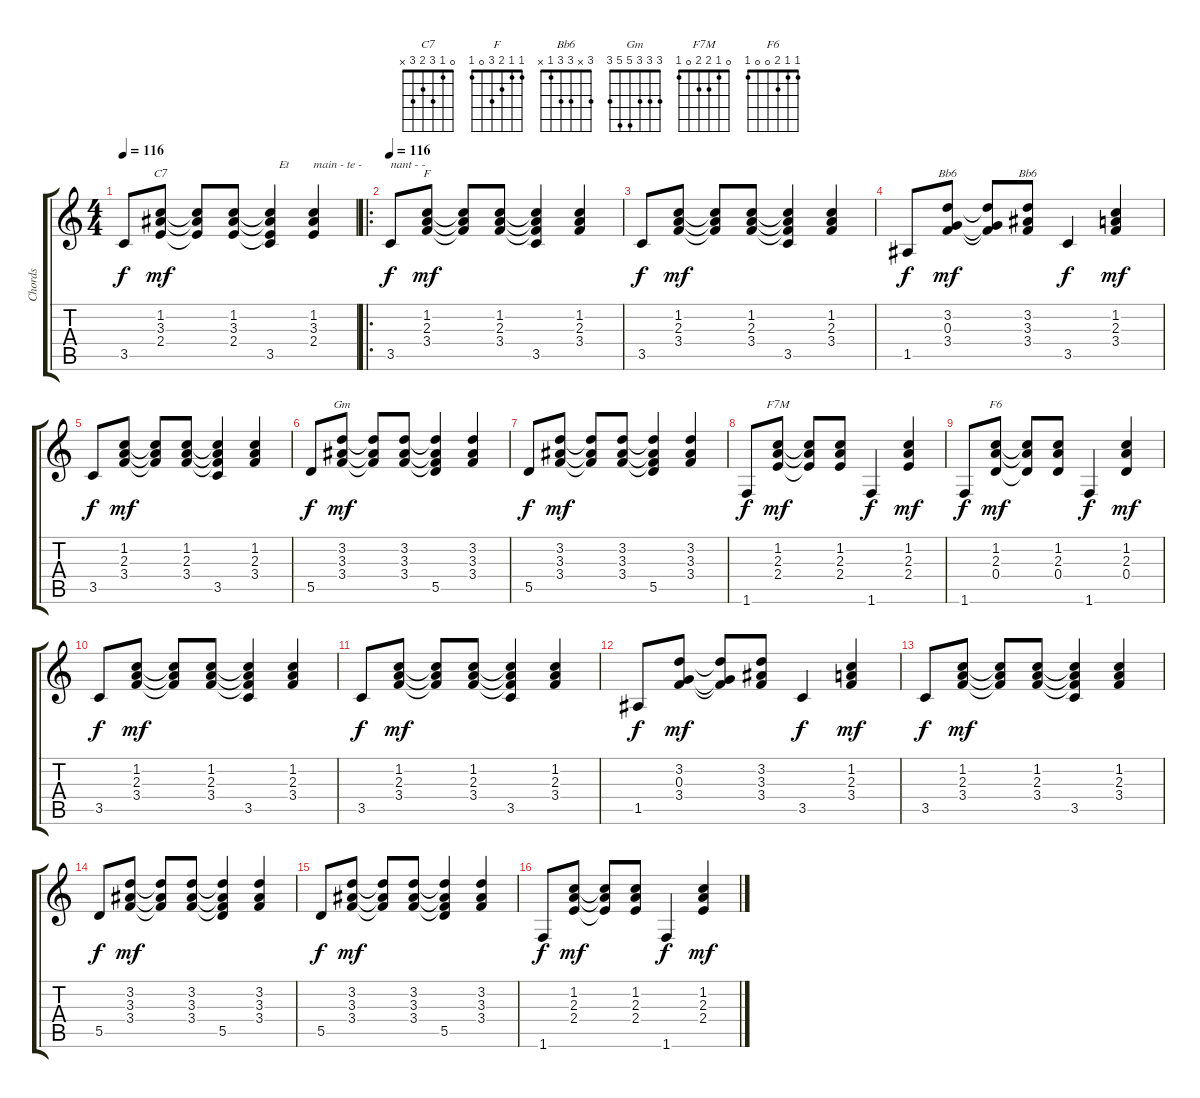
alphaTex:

\track ("Chords" "Chords") {instrument acousticguitarnylon}
\staff {score tabs}
\tuning (E4 B3 G3 D3 A2 E2) {hide}
\chord ("C7" 0 1 3 2 3 x)
\chord ("F" 1 1 2 3 0 1)
\chord ("Bb6" x 3 0 3 1 x)
\chord ("Bb6" 3 x 3 3 1 x)
\chord ("Gm" 3 3 3 5 5 3)
\chord ("F7M" 0 1 2 2 0 1)
\chord ("F6" 1 1 2 0 0 1)
\ts (4 4)
\tempo 116
\clef g2
\ks c
3.5.8{dy f volume 12 balance 4 instrument acousticguitarnylon} (1.2 3.3 2.4).8{ch "C7" dy mf} (1.2{t} 3.3{t} 2.4{t}).8 (1.2 3.3 2.4).8 (1.2{t} 3.3{t} 2.4{t} 3.5).4{txt "   Et"} (1.2 3.3 2.4).4{txt "main - te -"} |
\ro
\tempo 116
3.5.8{txt "nant - -" dy f} (1.2 2.3 3.4).8{ch "F" dy mf} (1.2{t} 2.3{t} 3.4{t}).8 (1.2 2.3 3.4).8 (1.2{t} 2.3{t} 3.4{t} 3.5).4 (1.2 2.3 3.4).4 |
3.5.8{dy f} (1.2 2.3 3.4).8{dy mf} (1.2{t} 2.3{t} 3.4{t}).8 (1.2 2.3 3.4).8 (1.2{t} 2.3{t} 3.4{t} 3.5).4 (1.2 2.3 3.4).4 |
1.5.8{dy f} (3.2 0.3 3.4).8{ch "Bb6" dy mf} (3.2{t} 0.3{t} 3.4{t}).8 (3.2 3.3 3.4).8{ch "Bb6"} 3.5.4{dy f} (1.2 2.3 3.4).4{dy mf} |
3.5.8{dy f} (1.2 2.3 3.4).8{dy mf} (1.2{t} 2.3{t} 3.4{t}).8 (1.2 2.3 3.4).8 (1.2{t} 2.3{t} 3.4{t} 3.5).4 (1.2 2.3 3.4).4 |
5.5.8{dy f} (3.2 3.3 3.4).8{ch "Gm" dy mf} (3.2{t} 3.3{t} 3.4{t}).8 (3.2 3.3 3.4).8 (3.2{t} 3.3{t} 3.4{t} 5.5).4 (3.2 3.3 3.4).4 |
5.5.8{dy f} (3.2 3.3 3.4).8{dy mf} (3.2{t} 3.3{t} 3.4{t}).8 (3.2 3.3 3.4).8 (3.2{t} 3.3{t} 3.4{t} 5.5).4 (3.2 3.3 3.4).4 |
1.6.8{dy f} (1.2 2.3 2.4).8{ch "F7M" dy mf} (1.2{t} 2.3{t} 2.4{t}).8 (1.2 2.3 2.4).8 1.6.4{dy f} (1.2 2.3 2.4).4{dy mf} |
1.6.8{dy f} (1.2 2.3 0.4).8{ch "F6" dy mf} (1.2{t} 2.3{t} 0.4{t}).8 (1.2 2.3 0.4).8 1.6.4{dy f} (1.2 2.3 0.4).4{dy mf} |
3.5.8{dy f} (1.2 2.3 3.4).8{dy mf} (1.2{t} 2.3{t} 3.4{t}).8 (1.2 2.3 3.4).8 (1.2{t} 2.3{t} 3.4{t} 3.5).4 (1.2 2.3 3.4).4 |
3.5.8{dy f} (1.2 2.3 3.4).8{dy mf} (1.2{t} 2.3{t} 3.4{t}).8 (1.2 2.3 3.4).8 (1.2{t} 2.3{t} 3.4{t} 3.5).4 (1.2 2.3 3.4).4 |
1.5.8{dy f} (3.2 0.3 3.4).8{dy mf} (3.2{t} 0.3{t} 3.4{t}).8 (3.2 3.3 3.4).8 3.5.4{dy f} (1.2 2.3 3.4).4{dy mf} |
3.5.8{dy f} (1.2 2.3 3.4).8{dy mf} (1.2{t} 2.3{t} 3.4{t}).8 (1.2 2.3 3.4).8 (1.2{t} 2.3{t} 3.4{t} 3.5).4 (1.2 2.3 3.4).4 |
5.5.8{dy f} (3.2 3.3 3.4).8{dy mf} (3.2{t} 3.3{t} 3.4{t}).8 (3.2 3.3 3.4).8 (3.2{t} 3.3{t} 3.4{t} 5.5).4 (3.2 3.3 3.4).4 |
5.5.8{dy f} (3.2 3.3 3.4).8{dy mf} (3.2{t} 3.3{t} 3.4{t}).8 (3.2 3.3 3.4).8 (3.2{t} 3.3{t} 3.4{t} 5.5).4 (3.2 3.3 3.4).4 |
1.6.8{dy f} (1.2 2.3 2.4).8{dy mf} (1.2{t} 2.3{t} 2.4{t}).8 (1.2 2.3 2.4).8 1.6.4{dy f} (1.2 2.3 2.4).4{dy mf}
